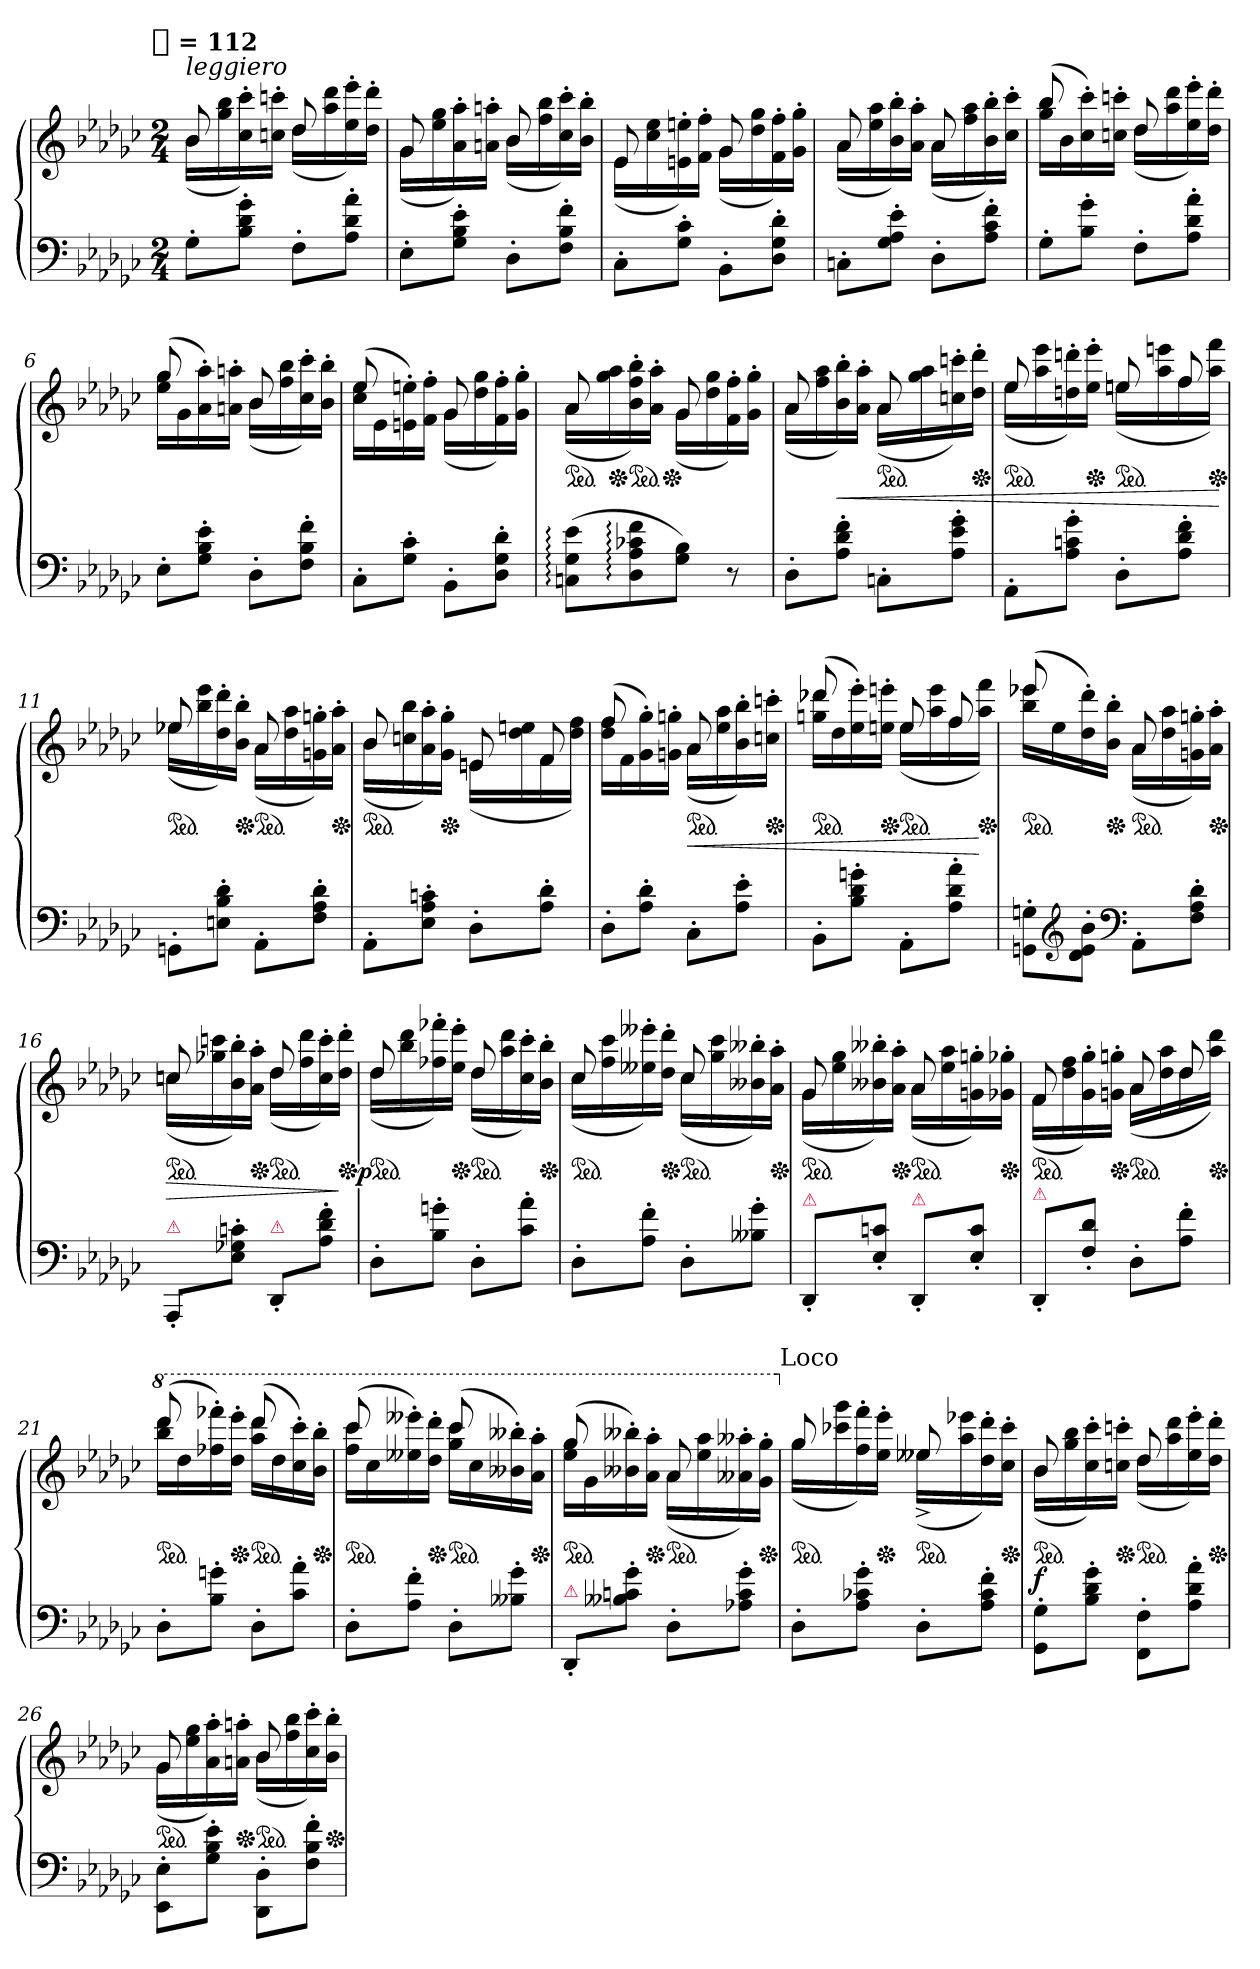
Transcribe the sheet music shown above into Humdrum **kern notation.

**kern	**kern	**dynam
*part1	*part1	*part1
*staff2	*staff1	*staff1/2
*clefF4	*clefG2	*
*k[b-e-a-d-g-c-]	*k[b-e-a-d-g-c-]	*
*G-:	*G-:	*
!!LO:TX:omd:t=[quarter] = 112
*M2/4	*M2/4	*
*MM112	*MM112	*
=1	=1	=1
*	*^	*
!	!LO:TX:a:i:t=leggiero	!	!
8G-'>L	8b-	(>16b-LL	.
.	.	16gg- 16bb-	.
8B-'> 8d-'> 8g-'>J	8rgggyy	16cc-'> 16ccc-'>)	.
.	.	16ccn'> 16cccn'>JJ	.
8F'>L	8dd-	(>16dd-LL	.
.	.	16aa- 16ddd-	.
8A-'> 8d-'> 8a-'>J	8rbbbyy	16ee-'> 16eee-'>)	.
.	.	16dd-'> 16ddd-'>JJ	.
=2	=2	=2	=2
8E-'>L	8g-	(>16g-LL	.
.	.	16ee- 16gg-	.
8G-'> 8B-'> 8e-'>J	8rbbbyy	16a-'> 16aa-'>)	.
.	.	16an'> 16aan'>JJ	.
8D-'>L	8b-	(>16b-LL	.
.	.	16ff 16bb-	.
8F'> 8B-'> 8f'>J	8rgggyy	16cc-'> 16ccc-'>)	.
.	.	16b-'> 16bb-'>JJ	.
=3	=3	=3	=3
8C-'>L	8e-	(>16e-LL	.
.	.	16cc- 16ee-	.
8G-'> 8c-'>J	8reeeyy	16en'> 16een'>)	.
.	.	16f'> 16ff'>JJ	.
8BB-'>L	8g-	(>16g-LL	.
.	.	16dd- 16gg-	.
8D-'> 8G-'> 8d-'>J	8rgggyy	16f'> 16ff'>)	.
.	.	16g-'> 16gg-'>JJ	.
=4	=4	=4	=4
8Cn'>L	8a-	(>16a-LL	.
.	.	16ee- 16aa-	.
8G-'> 8A-'> 8e-'>J	8rbbbyy	16b-'> 16bb-'>)	.
.	.	16a-'> 16aa-'>JJ	.
8D-'>L	8a-	(>16a-LL	.
.	.	16ff 16aa-	.
8A-'> 8c-'> 8f'>J	8rgggyy	16b-'> 16bb-'>)	.
.	.	16cc-'> 16ccc-'>JJ	.
=5	=5	=5	=5
8G-'>L	(>8bb-	16gg- 16bb-LL	.
.	.	16b-	.
8B-'> 8g-'>J	8rbbbyy	16cc-'> 16ccc-'>)	.
.	.	16ccn'> 16cccn'>JJ	.
8F'>L	8dd-	(>16dd-LL	.
.	.	16aa- 16ddd-	.
8A-'> 8d-'> 8a-'>J	8rbbbyy	16ee-'> 16eee-'>)	.
.	.	16dd-'> 16ddd-'>JJ	.
=6	=6	=6	=6
8E-'>L	(>8gg-	16ee- 16gg-LL	.
.	.	16g-	.
8G-'> 8B-'> 8e-'>J	8rgggyy	16a-'> 16aa-'>)	.
.	.	16an'> 16aan'>JJ	.
8D-'>L	8b-	(>16b-LL	.
.	.	16ff 16bb-	.
8F'> 8B-'> 8f'>J	8rbbbyy	16cc-'> 16ccc-'>)	.
.	.	16b-'> 16bb-'>JJ	.
=7	=7	=7	=7
8C-'>L	(>8ee-	16cc- 16ee-LL	.
.	.	16e-	.
8G-'> 8c-'>J	8reeeyy	16en'> 16een'>)	.
.	.	16f'> 16ff'>JJ	.
8BB-'>L	8g-	(>16g-LL	.
.	.	16dd- 16gg-	.
8D-'> 8G-'> 8d-'>J	8rgggyy	16f'> 16ff'>)	.
.	.	16g-'> 16gg-'>JJ	.
=8	=8	=8	=8
*	*ped	*	*
*	*	*^	*
(>8Cn: 8G-: 8e-:L	8a-	(>16a-LL	8..ryy	.
*	*Xped	*	*	*
.	.	16gg- 16aa-	.	.
*	*ped	*	*	*
8D-: 8A-: 8c-X: 8f:	8rbbbyy	16b-'> 16ff'> 16bb-'>)	.	.
.	.	16a-'> 16aa-'>JJ	.	.
*	*Xped	*	*	*
.	.	.	4ryy	.
8G- 8B-J)	8g-	(>16g-LL	.	.
.	.	16dd- 16gg-	.	.
8r	8reeeyy	16f'> 16ff'>)	.	.
.	.	16g-'> 16gg-'>JJ	.	.
.	.	.	32ryy	.
*	*	*v	*v	*
=9	=9	=9	=9
8D-'>L	8a-	(>16a-LL	.
.	.	16ff 16aa-	.
8A-'> 8d-'> 8f'>J	8rgggyy	16b-'> 16bb-'>)	<
.	.	16a-'> 16aa-'>JJ	.
*	*ped	*	*
8Cn'>L	8a-	(>16a-LL	.
.	.	16gg- 16aa-	.
8A-'> 8e-'> 8g-'>J	8rgggyy	16ccn'> 16cccn'>)	.
*	*Xped	*	*
.	.	16dd-'> 16ddd-'>JJ	.
=10	=10	=10	=10
*	*ped	*	*
8AA-'>L	8ee-	(>16ee-LL	.
.	.	16aa- 16eee-	.
8A-'> 8cn'> 8g-'>J	8rffffyy	16ddn'> 16dddn'>)	.
*	*Xped	*	*
.	.	16ee-'> 16eee-'>JJ	.
*	*ped	*	*
8D-'>L	8een	(>16eenLL	.
.	.	16aa- 16eeen	.
8A-'> 8d-'> 8f'>J	8ff	16ff	.
*	*Xped	*	*
.	.	16aa- 16fffJJ)	.
*	*v	*v	*
.	.	[
=11	=11	=11
*	*^	*
*	*ped	*	*
8GGn'>L	8ee-X	(>16ee-XLL	.
.	.	16bb- 16eee-	.
8En'> 8B-'> 8d-'>J	8rddddyy	16dd-'> 16ddd-'>)	.
*	*Xped	*	*
.	.	16b-'> 16bb-'>JJ	.
*	*ped	*	*
8AA-'>L	8a-	(>16a-LL	.
.	.	16dd- 16aa-	.
8F'> 8A-'> 8d-'>J	8rbbbyy	16gn'> 16ggn'>)	.
*	*Xped	*	*
.	.	16a-'> 16aa-'>JJ	.
=12	=12	=12	=12
*	*ped	*	*
8AA-'>L	8b-/	(>16b-LL	.
.	.	16ccn\ 16bb-\	.
8E-'> 8A-'> 8cn'>J	8ryy	16a-'> 16aa-'>)	.
*	*Xped	*	*
.	.	16g-'> 16gg-'>JJ	.
8D-'>L	8en/	(>16enLL	.
.	.	16dd-\ 16een\	.
8A-'> 8d-'>J	8f/	16f	.
.	.	16dd- 16ffJJ)	.
=13	=13	=13	=13
8D-'>L	(>8ff	16dd- 16ffLL	.
.	.	16f	.
8A-'> 8d-'>J	8rbbbyy	16g-'> 16gg-'>)	.
.	.	16gn'> 16ggn'>JJ	.
*	*ped	*	*
8C-'>L	8a-	(>16a-LL	<
.	.	16ee- 16aa-	.
8A-'> 8e-'>J	8rbbbyy	16b-'> 16bb-'>)	.
*	*Xped	*	*
.	.	16ccn'> 16cccn'>JJ	.
=14	=14	=14	=14
*	*ped	*	*
8BB-'>L	(>8ddd-X	16ggn 16ddd-XLL	.
.	.	16dd-	.
8B-'> 8d-'> 8gn'>J	8rddddyy	16ee-'> 16eee-'>)	.
*	*Xped	*	*
.	.	16een'> 16eeen'>JJ	.
*	*ped	*	*
8AA-'>L	8ee	(>16eeLL	.
.	.	16aa- 16eee	.
8A-'> 8d-'> 8a-'>J	8ff	16ff	.
*	*Xped	*	*
.	.	16aa- 16fffJJ)	[
=15	=15	=15	=15
*	*ped	*	*
8GGn'>\ 8Gn'>\L	(>8eee-X	16bb- 16eee-XLL	.
.	.	16ee-	.
*clefG2	*	*	*
8d-' 8e-' 8b-'J	8rbbbyy	16dd-'> 16ddd-'>)	.
*clefF4	*	*	*
*	*Xped	*	*
.	.	16b-'> 16bb-'>JJ	.
*	*ped	*	*
8AA-'>L	8a-	(>16a-LL	.
.	.	16dd- 16aa-	.
8F'> 8A-'> 8d-'>J	8rgggyy	16gn'> 16ggn'>)	.
*	*Xped	*	*
.	.	16a-'> 16aa-'>JJ	.
=16	=16	=16	=16
!LO:TX:a:color=crimson:t=⚠	!	!	!
*	*ped	*	*
8AAA-'</L	8ccn	(>16ccnLL	>
.	.	16gg-X 16cccn	.
8E-'>\ 8G-X'>\ 8cn'>\J	8rddddyy	16b-'> 16bb-'>)	.
*	*Xped	*	*
.	.	16a-'> 16aa-'>JJ	.
!LO:TX:a:color=crimson:t=⚠	!	!	!
*	*ped	*	*
8DD-'</L	8dd-	(>16dd-LL	.
.	.	16ff 16ddd-	.
8A-'>\ 8d-'>\ 8f'>\J	8rddddyy	16cc'> 16ccc'>)	.
*	*Xped	*	*
.	.	16dd-'> 16ddd-'>JJ	]
=17	=17	=17	=17
!	!	!	!LO:DY:rj
*	*ped	*	*
8D-'>L	8dd-	(>16dd-LL	p
.	.	16bb- 16ddd-	.
8B-'> 8gn'>J	8rffffyy	16ff-X'> 16fff-X'>)	.
*	*Xped	*	*
.	.	16ee-'> 16eee-'>JJ	.
*	*ped	*	*
8D-'>L	8dd-	(>16dd-LL	.
.	.	16aa- 16ddd-	.
8c-'> 8a-'>J	8rddddyy	16cc-'> 16ccc-'>)	.
*	*Xped	*	*
.	.	16b-'> 16bb-'>JJ	.
=18	=18	=18	=18
*	*ped	*	*
8D-'>L	8cc-	(>16cc-LL	.
.	.	16ff 16ccc-	.
8A-'> 8f'>J	8rddddyy	16ee--X'> 16eee--X'>)	.
*	*Xped	*	*
.	.	16dd-'> 16ddd-'>JJ	.
*	*ped	*	*
8D-'>L	8cc-	(>16cc-LL	.
.	.	16gg- 16ccc-	.
8B--X'> 8g-'>J	8rddddyy	16b--X'> 16bb--X'>)	.
*	*Xped	*	*
.	.	16a-'> 16aa-'>JJ	.
=19	=19	=19	=19
!LO:TX:a:color=crimson:t=⚠	!	!	!
*	*ped	*	*
8DD-'</L	8g-	(>16g-LL	.
.	.	16ee- 16gg-	.
8E-'>\ 8cn'>\J	8rddddyy	16b--X'> 16bb--X'>)	.
*	*Xped	*	*
.	.	16a-'> 16aa-'>JJ	.
!LO:TX:a:color=crimson:t=⚠	!	!	!
*	*ped	*	*
8DD-'</L	8a-	(>16a-LL	.
.	.	16ee- 16aa-	.
8E-'>\ 8c'>\J	8rbbbyy	16gn'> 16ggn'>)	.
*	*Xped	*	*
.	.	16g-X'> 16gg-X'>JJ	.
=20	=20	=20	=20
!LO:TX:a:color=crimson:t=⚠	!	!	!
*	*ped	*	*
8DD-'</L	8f	(>16fLL	.
.	.	16dd- 16ff	.
8F'>\ 8d-'>\J	8rbbbyy	16g-'> 16gg-'>)	.
*	*Xped	*	*
.	.	16gn'> 16ggn'>JJ	.
*	*ped	*	*
8D-'>L	8a-	(>16a-LL	.
.	.	16dd- 16aa-	.
8A-'> 8f'>J	8dd-	16dd-	.
*	*Xped	*	*
.	.	16aa- 16ddd-JJ)	.
=21	=21	=21	=21
*	*8va	*	*
*	*ped	*	*
8D-'>L	(>8dddd-	16bbb- 16dddd-LL	.
.	.	16ddd-	.
8B-'> 8gn'>J	8rddddyy	16fff-X'> 16ffff-X'>)	.
*	*Xped	*	*
.	.	16ddd-'> 16eeee-'>JJ	.
*	*ped	*	*
8D-'>L	(>8dddd-	16aaa- 16dddd-LL	.
.	.	16ddd-	.
8c-'> 8a-'>J	8rddddyy	16ccc-'> 16cccc-'>)	.
*	*Xped	*	*
.	.	16bb-'> 16bbb-'>JJ	.
=22	=22	=22	=22
*	*ped	*	*
8D-'>L	(>8cccc-	16fff 16cccc-LL	.
.	.	16ccc-	.
8A-'> 8f'>J	8rcccccyy	16eee--X'> 16eeee--X'>)	.
*	*Xped	*	*
.	.	16ddd-'> 16dddd-'>JJ	.
*	*ped	*	*
8D-'>L	(>8cccc-	16ggg- 16cccc-LL	.
.	.	16ccc-	.
8B--X'> 8g-'>J	8raaaayy	16bb--X'> 16bbb--X'>)	.
*	*Xped	*	*
.	.	16aa-'> 16aaa-'>JJ	.
=23	=23	=23	=23
!LO:TX:a:color=crimson:t=⚠	!	!	!
*	*ped	*	*
8DD-'</L	(>8ggg-	16eee- 16ggg-LL	.
.	.	16gg-	.
8B--X'>\ 8cn'>\ 8g-'>\J	8raaaayy	16bb--X'> 16bbb--X'>)	.
*	*Xped	*	*
.	.	16aa-'> 16aaa-'>JJ	.
*	*ped	*	*
8D-'>L	8aa-	(>16aa-LL	.
.	.	16eee- 16aaa-	.
8A-X'> 8c'> 8g-'>J	8rffffyy	16aa--X'> 16aaa--X'>)	.
*	*Xped	*	*
.	.	16gg-'> 16ggg-'>JJ	.
!	!LO:TX:a:t=Loco	!	!
=24	=24	=24	=24
*	*X8va	*	*
*	*ped	*	*
8D-'>L	8gg-	(>16gg-LL	.
.	.	16ccc-X 16ggg-	.
8A-'> 8c-X'> 8g-'>J	8rddddyy	16ff'> 16fff'>)	.
*	*Xped	*	*
.	.	16ee-'> 16eee-'>JJ	.
*	*ped	*	*
8D-'>L	8ee--X	(>16ee--X^<LL	.
.	.	16aa- 16eee-X	.
8A-'> 8c-'> 8f'>J	8rddddyy	16dd-'> 16ddd-'>)	.
*	*Xped	*	*
.	.	16cc-'> 16ccc-'>JJ	.
=25	=25	=25	=25
!	!LO:TX:b:i:t=marcato	!	!
*	*ped	*	*
8GG-'> 8G-'>L	8b-	(>16b-LL	f
.	.	16gg- 16bb-	.
8B-'> 8d-'> 8g-'>J	8rbbbyy	16cc-'> 16ccc-'>)	.
*	*Xped	*	*
.	.	16ccn'> 16cccn'>JJ	.
*	*ped	*	*
8FF'> 8F'>L	8dd-	(>16dd-LL	.
.	.	16aa- 16ddd-	.
8A-'> 8d-'> 8a-'>J	8rddddyy	16ee-'> 16eee-'>)	.
*	*Xped	*	*
.	.	16dd-'> 16ddd-'>JJ	.
=26	=26	=26	=26
*	*ped	*	*
8EE-'> 8E-'>L	8g-	(>16g-LL	.
.	.	16ee- 16gg-	.
8G-'> 8B-'> 8e-'>J	8rgggyy	16a-'> 16aa-'>)	.
*	*Xped	*	*
.	.	16an'> 16aan'>JJ	.
*	*ped	*	*
8DD-'> 8D-'>L	8b-	(>16b-LL	.
.	.	16ff 16bb-	.
8F'> 8B-'> 8f'>J	8rbbbyy	16cc-'> 16ccc-'>)	.
*	*Xped	*	*
.	.	16b-'> 16bb-'>JJ	.
*	*v	*v	*
=	=	=
*-	*-	*-
